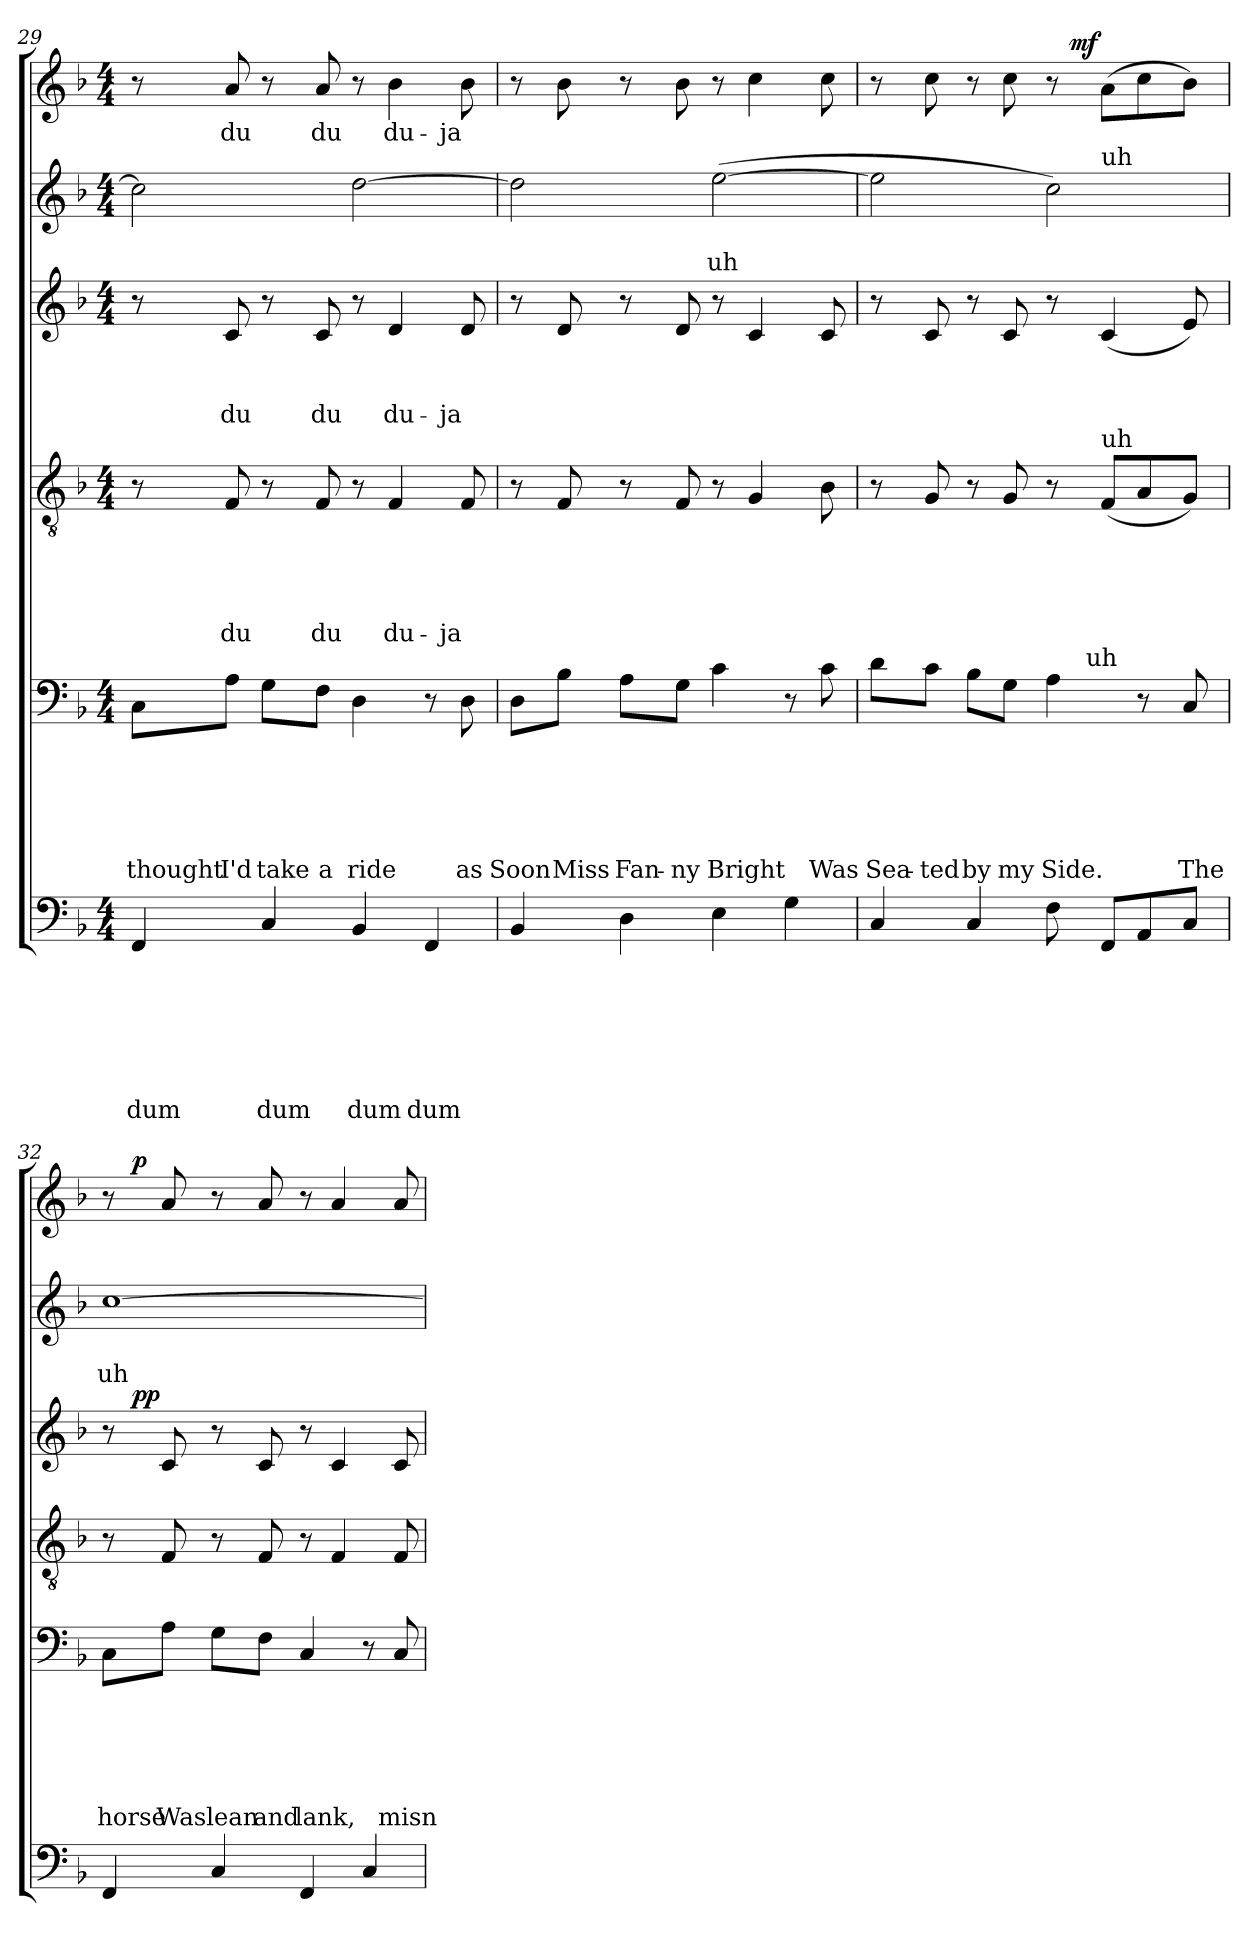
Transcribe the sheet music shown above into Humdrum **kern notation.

**kern	**text	**text	**text	**text	**text	**text	**text	**kern	**text	**text	**text	**text	**text	**text	**kern	**text	**text	**text	**text	**text	**kern	**text	**text	**text	**dynam	**kern	**text	**text	**kern	**text	**dynam
*part6	*part6	*part6	*part6	*part6	*part6	*part6	*part6	*part5	*part5	*part5	*part5	*part5	*part5	*part5	*part4	*part4	*part4	*part4	*part4	*part4	*part3	*part3	*part3	*part3	*part3	*part2	*part2	*part2	*part1	*part1	*part1
*staff6	*staff6	*staff6	*staff6	*staff6	*staff6	*staff6	*staff6	*staff5	*staff5	*staff5	*staff5	*staff5	*staff5	*staff5	*staff4	*staff4	*staff4	*staff4	*staff4	*staff4	*staff3	*staff3	*staff3	*staff3	*staff3	*staff2	*staff2	*staff2	*staff1	*staff1	*staff1
*clefF4	*	*	*	*	*	*	*	*clefF4	*	*	*	*	*	*	*clefGv2	*	*	*	*	*	*clefG2	*	*	*	*	*clefG2	*	*	*clefG2	*	*
*k[b-]	*	*	*	*	*	*	*	*k[b-]	*	*	*	*	*	*	*k[b-]	*	*	*	*	*	*k[b-]	*	*	*	*	*k[b-]	*	*	*k[b-]	*	*
*F:	*	*	*	*	*	*	*	*F:	*	*	*	*	*	*	*F:	*	*	*	*	*	*F:	*	*	*	*	*F:	*	*	*F:	*	*
*M4/4	*	*	*	*	*	*	*	*M4/4	*	*	*	*	*	*	*M4/4	*	*	*	*	*	*M4/4	*	*	*	*	*M4/4	*	*	*M4/4	*	*
=29	=29	=29	=29	=29	=29	=29	=29	=29	=29	=29	=29	=29	=29	=29	=29	=29	=29	=29	=29	=29	=29	=29	=29	=29	=29	=29	=29	=29	=29	=29	=29
!	!	!	!	!	!	!	!LO:LY:b	!	!	!	!	!	!	!LO:LY:b	!	!	!	!	!	!	!	!	!	!	!	!	!	!	!	!	!
4FF/	.	.	.	.	.	.	dum	8C\L	.	.	.	.	.	thought	8r	.	.	.	.	.	8r	.	.	.	.	2cc\]	.	.	8r	.	.
!	!	!	!	!	!	!	!	!	!	!	!	!	!	!LO:LY:b	!	!	!	!	!	!LO:LY:b	!	!	!	!LO:LY:b	!	!	!	!	!	!LO:LY:b	!
.	.	.	.	.	.	.	.	8A\J	.	.	.	.	.	I'd	8F/	.	.	.	.	du	8c/	.	.	du	.	.	.	.	8a/	du	.
!	!	!	!	!	!	!	!LO:LY:b	!	!	!	!	!	!	!LO:LY:b	!	!	!	!	!	!	!	!	!	!	!	!	!	!	!	!	!
4C/	.	.	.	.	.	.	dum	8G\L	.	.	.	.	.	take	8r	.	.	.	.	.	8r	.	.	.	.	.	.	.	8r	.	.
!	!	!	!	!	!	!	!	!	!	!	!	!	!	!LO:LY:b	!	!	!	!	!	!LO:LY:b	!	!	!	!LO:LY:b	!	!	!	!	!	!LO:LY:b	!
.	.	.	.	.	.	.	.	8F\J	.	.	.	.	.	a	8F/	.	.	.	.	du	8c/	.	.	du	.	.	.	.	8a/	du	.
!	!	!	!	!	!	!	!LO:LY:b	!	!	!	!	!	!	!LO:LY:b	!	!	!	!	!	!	!	!	!	!	!	!	!	!	!	!	!
4BB-/	.	.	.	.	.	.	dum	4D\	.	.	.	.	.	ride	8r	.	.	.	.	.	8r	.	.	.	.	[<2dd\	.	.	8r	.	.
!	!	!	!	!	!	!	!	!	!	!	!	!	!	!	!	!	!	!	!	!LO:LY:b	!	!	!	!LO:LY:b	!	!	!	!	!	!LO:LY:b	!
.	.	.	.	.	.	.	.	.	.	.	.	.	.	.	4F/	.	.	.	.	du-	4d/	.	.	du-	.	.	.	.	4b-\	du-	.
!	!	!	!	!	!	!	!LO:LY:b	!	!	!	!	!	!	!	!	!	!	!	!	!	!	!	!	!	!	!	!	!	!	!	!
4FF/	.	.	.	.	.	.	dum	8r	.	.	.	.	.	.	.	.	.	.	.	.	.	.	.	.	.	.	.	.	.	.	.
!	!	!	!	!	!	!	!	!	!	!	!	!	!	!LO:LY:b	!	!	!	!	!	!LO:LY:b	!	!	!	!LO:LY:b	!	!	!	!	!	!LO:LY:b	!
.	.	.	.	.	.	.	.	8D\	.	.	.	.	.	as	8F/	.	.	.	.	-ja	8d/	.	.	-ja	.	.	.	.	8b-\	-ja	.
!!LO:LB:g=z
=30	=30	=30	=30	=30	=30	=30	=30	=30	=30	=30	=30	=30	=30	=30	=30	=30	=30	=30	=30	=30	=30	=30	=30	=30	=30	=30	=30	=30	=30	=30	=30
!	!	!	!	!	!	!	!	!	!	!	!	!	!	!LO:LY:b	!	!	!	!	!	!	!	!	!	!	!	!	!	!	!	!	!
4BB-/	.	.	.	.	.	.	.	8D\L	.	.	.	.	.	Soon	8r	.	.	.	.	.	8r	.	.	.	.	2dd\]	.	.	8r	.	.
!	!	!	!	!	!	!	!	!	!	!	!	!	!	!LO:LY:b	!	!	!	!	!	!	!	!	!	!	!	!	!	!	!	!	!
.	.	.	.	.	.	.	.	8B-\J	.	.	.	.	.	Miss	8F/	.	.	.	.	.	8d/	.	.	.	.	.	.	.	8b-\	.	.
!	!	!	!	!	!	!	!	!	!	!	!	!	!	!LO:LY:b	!	!	!	!	!	!	!	!	!	!	!	!	!	!	!	!	!
4D\	.	.	.	.	.	.	.	8A\L	.	.	.	.	.	Fan-	8r	.	.	.	.	.	8r	.	.	.	.	.	.	.	8r	.	.
!	!	!	!	!	!	!	!	!	!	!	!	!	!	!LO:LY:b:rj	!	!	!	!	!	!	!	!	!	!	!	!	!	!	!	!	!
.	.	.	.	.	.	.	.	8G\J	.	.	.	.	.	-ny	8F/	.	.	.	.	.	8d/	.	.	.	.	.	.	.	8b-\	.	.
!	!	!	!	!	!	!	!	!	!	!	!	!	!	!LO:LY:b	!	!	!	!	!	!	!	!	!	!	!	!	!	!LO:LY:b	!	!	!
4E\	.	.	.	.	.	.	.	4c\	.	.	.	.	.	Bright	8r	.	.	.	.	.	8r	.	.	.	.	(>[>2ee\	.	uh	8r	.	.
.	.	.	.	.	.	.	.	.	.	.	.	.	.	.	4G/	.	.	.	.	.	4c/	.	.	.	.	.	.	.	4cc\	.	.
4G\	.	.	.	.	.	.	.	8r	.	.	.	.	.	.	.	.	.	.	.	.	.	.	.	.	.	.	.	.	.	.	.
!	!	!	!	!	!	!	!	!	!	!	!	!	!	!LO:LY:b	!	!	!	!	!	!	!	!	!	!	!	!	!	!	!	!	!
.	.	.	.	.	.	.	.	8c\	.	.	.	.	.	Was	8B-\	.	.	.	.	.	8c/	.	.	.	.	.	.	.	8cc\	.	.
=31	=31	=31	=31	=31	=31	=31	=31	=31	=31	=31	=31	=31	=31	=31	=31	=31	=31	=31	=31	=31	=31	=31	=31	=31	=31	=31	=31	=31	=31	=31	=31
!	!	!	!	!	!	!	!	!	!	!	!	!	!	!LO:LY:b	!	!	!	!	!	!	!	!	!	!	!	!	!	!	!	!	!
*	*	*	*	*	*	*	*	*^	*	*	*	*	*	*	*	*	*	*	*	*	*^	*	*	*	*	*^	*	*	*^	*	*
4C/	.	.	.	.	.	.	.	8d\L	2ryy	.	.	.	.	.	Sea-	8r	.	.	.	.	.	8r	2ryy	.	.	.	.	2ee\]	2ryy	.	.	8r	2ryy	.	.
!	!	!	!	!	!	!	!	!	!	!	!	!	!	!	!LO:LY:b:rj	!	!	!	!	!	!	!	!	!	!	!	!	!	!	!	!	!	!	!	!
.	.	.	.	.	.	.	.	8c\J	.	.	.	.	.	.	-ted	8G/	.	.	.	.	.	8c/	.	.	.	.	.	.	.	.	.	8cc\	.	.	.
!	!	!	!	!	!	!	!	!	!	!	!	!	!	!	!LO:LY:b	!	!	!	!	!	!	!	!	!	!	!	!	!	!	!	!	!	!	!	!
4C/	.	.	.	.	.	.	.	8B-\L	.	.	.	.	.	.	by	8r	.	.	.	.	.	8r	.	.	.	.	.	.	.	.	.	8r	.	.	.
!	!	!	!	!	!	!	!	!	!	!	!	!	!	!	!LO:LY:b	!	!	!	!	!	!	!	!	!	!	!	!	!	!	!	!	!	!	!	!
.	.	.	.	.	.	.	.	8G\J	.	.	.	.	.	.	my	8G/	.	.	.	.	.	8c/	.	.	.	.	.	.	.	.	.	8cc\	.	.	.
!	!	!	!	!	!	!	!	!	!	!	!	!	!	!	!LO:LY:b	!	!	!	!	!	!	!	!	!	!	!	!	!	!	!	!	!	!	!	!
8F\	.	.	.	.	.	.	.	4A\	16.ryy	.	.	.	.	.	Side.	8r	.	.	.	.	.	8r	16ryy	.	.	.	.	2cc\)	8ryy	.	.	8r	16ryy	.	.
!	!	!	!	!	!	!	!	!	!	!	!	!	!	!	!	!	!	!	!	!	!	!	!	!	!	!	!LO:DY:a	!	!	!	!	!	!	!	!
!	!	!	!	!	!	!	!	!	!	!	!	!	!	!	!	!	!	!	!	!	!	!	!	!	!	!	!LO:DY:n=1:b	!	!	!	!	!	!	!	!LO:DY:a
.	.	.	.	.	.	.	.	.	.	.	.	.	.	.	.	.	.	.	.	.	.	.	4..ryy	.	.	.	mf mf	.	.	.	.	.	4..ryy	.	mf
!	!	!	!	!	!	!	!	!	!LO:TX:a:t=uh	!	!	!	!	!	!	!	!	!	!	!	!	!	!	!	!	!	!	!	!	!	!	!	!	!	!
.	.	.	.	.	.	.	.	.	4ryy	.	.	.	.	.	.	.	.	.	.	.	.	.	.	.	.	.	.	.	.	.	.	.	.	.	.
!	!	!	!	!	!	!	!	!	!	!	!	!	!	!	!	!	!	!	!	!	!	!	!	!	!	!	!	!	!LO:TX:a:t=uh	!	!	!	!	!	!
!	!	!	!	!	!	!	!	!	!	!	!	!	!	!	!	!LO:TX:a:t=uh	!	!	!	!	!	!	!	!	!	!	!	!	!	!	!	!	!	!	!
8FF/L	.	.	.	.	.	.	.	.	.	.	.	.	.	.	.	(<8F/L	.	.	.	.	.	(<4c/	.	.	.	.	.	.	4.ryy	.	.	(>8a\L	.	.	.
8AA/	.	.	.	.	.	.	.	8r	.	.	.	.	.	.	.	8A/	.	.	.	.	.	.	.	.	.	.	.	.	.	.	.	8cc\	.	.	.
.	.	.	.	.	.	.	.	.	8ryy	.	.	.	.	.	.	.	.	.	.	.	.	.	.	.	.	.	.	.	.	.	.	.	.	.	.
!	!	!	!	!	!	!	!	!	!	!	!	!	!	!	!LO:LY:b	!	!	!	!	!	!	!	!	!	!	!	!	!	!	!	!	!	!	!	!
8C/J	.	.	.	.	.	.	.	8C/	.	.	.	.	.	.	The	8G/J)	.	.	.	.	.	8e/)	.	.	.	.	.	.	.	.	.	8b-\J)	.	.	.
.	.	.	.	.	.	.	.	.	32ryy	.	.	.	.	.	.	.	.	.	.	.	.	.	.	.	.	.	.	.	.	.	.	.	.	.	.
=32	=32	=32	=32	=32	=32	=32	=32	=32	=32	=32	=32	=32	=32	=32	=32	=32	=32	=32	=32	=32	=32	=32	=32	=32	=32	=32	=32	=32	=32	=32	=32	=32	=32	=32	=32
!	!	!	!	!	!	!	!	!	!	!	!	!	!	!	!LO:LY:b	!	!	!	!	!	!	!	!	!	!	!	!	!	!	!	!LO:LY:b	!	!	!	!
*	*	*	*	*	*	*	*	*v	*v	*	*	*	*	*	*	*	*	*	*	*	*	*	*	*	*	*	*	*v	*v	*	*	*	*	*	*
4FF/	.	.	.	.	.	.	.	8C\L	.	.	.	.	.	horse	8r	.	.	.	.	.	8r	16ryy	.	.	.	.	[>1cc	.	uh	8r	16ryy	.	.
!	!	!	!	!	!	!	!	!	!	!	!	!	!	!	!	!	!	!	!	!	!	!	!	!	!	!LO:DY:a	!	!	!	!	!	!	!
!	!	!	!	!	!	!	!	!	!	!	!	!	!	!	!	!	!	!	!	!	!	!	!	!	!	!LO:DY:n=1:b	!	!	!	!	!	!	!LO:DY:a
.	.	.	.	.	.	.	.	.	.	.	.	.	.	.	.	.	.	.	.	.	.	2...ryy	.	.	.	p p	.	.	.	.	2...ryy	.	p
!	!	!	!	!	!	!	!	!	!	!	!	!	!	!LO:LY:b	!	!	!	!	!	!	!	!	!	!	!	!	!	!	!	!	!	!	!
.	.	.	.	.	.	.	.	8A\J	.	.	.	.	.	Was	8F/	.	.	.	.	.	8c/	.	.	.	.	.	.	.	.	8a/	.	.	.
!	!	!	!	!	!	!	!	!	!	!	!	!	!	!LO:LY:b	!	!	!	!	!	!	!	!	!	!	!	!	!	!	!	!	!	!	!
4C/	.	.	.	.	.	.	.	8G\L	.	.	.	.	.	lean	8r	.	.	.	.	.	8r	.	.	.	.	.	.	.	.	8r	.	.	.
!	!	!	!	!	!	!	!	!	!	!	!	!	!	!LO:LY:b	!	!	!	!	!	!	!	!	!	!	!	!	!	!	!	!	!	!	!
.	.	.	.	.	.	.	.	8F\J	.	.	.	.	.	and	8F/	.	.	.	.	.	8c/	.	.	.	.	.	.	.	.	8a/	.	.	.
!	!	!	!	!	!	!	!	!	!	!	!	!	!	!LO:LY:b	!	!	!	!	!	!	!	!	!	!	!	!	!	!	!	!	!	!	!
4FF/	.	.	.	.	.	.	.	4C/	.	.	.	.	.	lank,	8r	.	.	.	.	.	8r	.	.	.	.	.	.	.	.	8r	.	.	.
.	.	.	.	.	.	.	.	.	.	.	.	.	.	.	4F/	.	.	.	.	.	4c/	.	.	.	.	.	.	.	.	4a/	.	.	.
4C/	.	.	.	.	.	.	.	8r	.	.	.	.	.	.	.	.	.	.	.	.	.	.	.	.	.	.	.	.	.	.	.	.	.
!	!	!	!	!	!	!	!	!	!	!	!	!	!	!LO:LY:b	!	!	!	!	!	!	!	!	!	!	!	!	!	!	!	!	!	!	!
.	.	.	.	.	.	.	.	8C/	.	.	.	.	.	misn-	8F/	.	.	.	.	.	8c/	.	.	.	.	.	.	.	.	8a/	.	.	.
*	*	*	*	*	*	*	*	*	*	*	*	*	*	*	*	*	*	*	*	*	*v	*v	*	*	*	*	*	*	*	*v	*v	*	*
=	=	=	=	=	=	=	=	=	=	=	=	=	=	=	=	=	=	=	=	=	=	=	=	=	=	=	=	=	=	=	=
*-	*-	*-	*-	*-	*-	*-	*-	*-	*-	*-	*-	*-	*-	*-	*-	*-	*-	*-	*-	*-	*-	*-	*-	*-	*-	*-	*-	*-	*-	*-	*-
